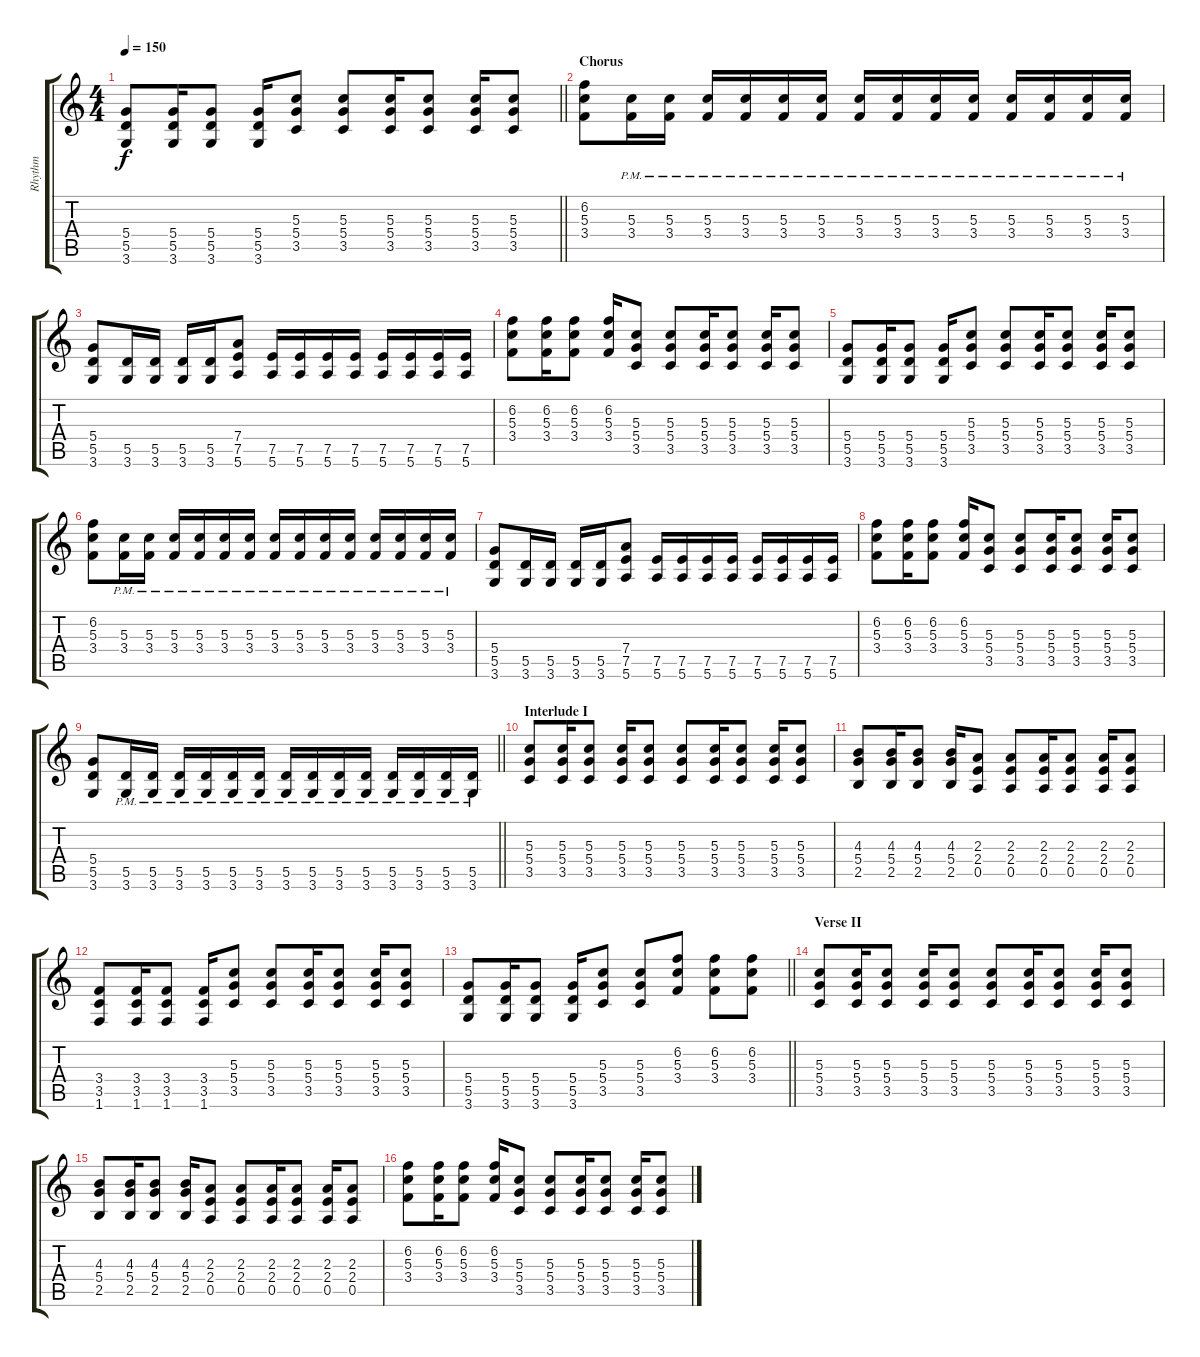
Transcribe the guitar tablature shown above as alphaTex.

\track ("Rhythm" "Rhythm") {instrument overdrivenguitar}
\staff {score tabs}
\tuning (E4 B3 G3 D3 A2 E2) {hide}
\ts (4 4)
\tempo 150
\clef g2
\barLineRight lightlight
\ks c
(5.4 5.5 3.6).8{dy f} (5.4 5.5 3.6).16 (5.4 5.5 3.6).8 (5.4 5.5 3.6).16 (5.3 5.4 3.5).8 (5.3 5.4 3.5).8 (5.3 5.4 3.5).16 (5.3 5.4 3.5).8 (5.3 5.4 3.5).16 (5.3 5.4 3.5).8 |
\section ("" "Chorus")
(6.2 5.3 3.4).8 (5.3{pm} 3.4{pm}).16 (5.3{pm} 3.4{pm}).16 (5.3{pm} 3.4{pm}).16 (5.3{pm} 3.4{pm}).16 (5.3{pm} 3.4{pm}).16 (5.3{pm} 3.4{pm}).16 (5.3{pm} 3.4{pm}).16 (5.3{pm} 3.4{pm}).16 (5.3{pm} 3.4{pm}).16 (5.3{pm} 3.4{pm}).16 (5.3{pm} 3.4{pm}).16 (5.3{pm} 3.4{pm}).16 (5.3{pm} 3.4{pm}).16 (5.3{pm} 3.4{pm}).16 |
(5.4 5.5 3.6).8 (5.5 3.6).16 (5.5 3.6).16 (5.5 3.6).16 (5.5 3.6).16 (7.4 7.5 5.6).8 (7.5 5.6).16 (7.5 5.6).16 (7.5 5.6).16 (7.5 5.6).16 (7.5 5.6).16 (7.5 5.6).16 (7.5 5.6).16 (7.5 5.6).16 |
(6.2 5.3 3.4).8 (6.2 5.3 3.4).16 (6.2 5.3 3.4).8 (6.2 5.3 3.4).16 (5.3 5.4 3.5).8 (5.3 5.4 3.5).8 (5.3 5.4 3.5).16 (5.3 5.4 3.5).8 (5.3 5.4 3.5).16 (5.3 5.4 3.5).8 |
(5.4 5.5 3.6).8 (5.4 5.5 3.6).16 (5.4 5.5 3.6).8 (5.4 5.5 3.6).16 (5.3 5.4 3.5).8 (5.3 5.4 3.5).8 (5.3 5.4 3.5).16 (5.3 5.4 3.5).8 (5.3 5.4 3.5).16 (5.3 5.4 3.5).8 |
(6.2 5.3 3.4).8 (5.3{pm} 3.4{pm}).16 (5.3{pm} 3.4{pm}).16 (5.3{pm} 3.4{pm}).16 (5.3{pm} 3.4{pm}).16 (5.3{pm} 3.4{pm}).16 (5.3{pm} 3.4{pm}).16 (5.3{pm} 3.4{pm}).16 (5.3{pm} 3.4{pm}).16 (5.3{pm} 3.4{pm}).16 (5.3{pm} 3.4{pm}).16 (5.3{pm} 3.4{pm}).16 (5.3{pm} 3.4{pm}).16 (5.3{pm} 3.4{pm}).16 (5.3{pm} 3.4{pm}).16 |
(5.4 5.5 3.6).8 (5.5 3.6).16 (5.5 3.6).16 (5.5 3.6).16 (5.5 3.6).16 (7.4 7.5 5.6).8 (7.5 5.6).16 (7.5 5.6).16 (7.5 5.6).16 (7.5 5.6).16 (7.5 5.6).16 (7.5 5.6).16 (7.5 5.6).16 (7.5 5.6).16 |
(6.2 5.3 3.4).8 (6.2 5.3 3.4).16 (6.2 5.3 3.4).8 (6.2 5.3 3.4).16 (5.3 5.4 3.5).8 (5.3 5.4 3.5).8 (5.3 5.4 3.5).16 (5.3 5.4 3.5).8 (5.3 5.4 3.5).16 (5.3 5.4 3.5).8 |
\barLineRight lightlight
(5.4 5.5 3.6).8 (5.5{pm} 3.6{pm}).16 (5.5{pm} 3.6{pm}).16 (5.5{pm} 3.6{pm}).16 (5.5{pm} 3.6{pm}).16 (5.5{pm} 3.6{pm}).16 (5.5{pm} 3.6{pm}).16 (5.5{pm} 3.6{pm}).16 (5.5{pm} 3.6{pm}).16 (5.5{pm} 3.6{pm}).16 (5.5{pm} 3.6{pm}).16 (5.5{pm} 3.6{pm}).16 (5.5{pm} 3.6{pm}).16 (5.5{pm} 3.6{pm}).16 (5.5{pm} 3.6{pm}).16 |
\section ("" "Interlude I")
(5.3 5.4 3.5).8 (5.3 5.4 3.5).16 (5.3 5.4 3.5).8 (5.3 5.4 3.5).16 (5.3 5.4 3.5).8 (5.3 5.4 3.5).8 (5.3 5.4 3.5).16 (5.3 5.4 3.5).8 (5.3 5.4 3.5).16 (5.3 5.4 3.5).8 |
(4.3 5.4 2.5).8 (4.3 5.4 2.5).16 (4.3 5.4 2.5).8 (4.3 5.4 2.5).16 (2.3 2.4 0.5).8 (2.3 2.4 0.5).8 (2.3 2.4 0.5).16 (2.3 2.4 0.5).8 (2.3 2.4 0.5).16 (2.3 2.4 0.5).8 |
(3.4 3.5 1.6).8 (3.4 3.5 1.6).16 (3.4 3.5 1.6).8 (3.4 3.5 1.6).16 (5.3 5.4 3.5).8 (5.3 5.4 3.5).8 (5.3 5.4 3.5).16 (5.3 5.4 3.5).8 (5.3 5.4 3.5).16 (5.3 5.4 3.5).8 |
\barLineRight lightlight
(5.4 5.5 3.6).8 (5.4 5.5 3.6).16 (5.4 5.5 3.6).8 (5.4 5.5 3.6).16 (5.3 5.4 3.5).8 (5.3 5.4 3.5).8 (6.2 5.3 3.4).8 (6.2 5.3 3.4).8 (6.2 5.3 3.4).8 |
\section ("" "Verse II")
(5.3 5.4 3.5).8 (5.3 5.4 3.5).16 (5.3 5.4 3.5).8 (5.3 5.4 3.5).16 (5.3 5.4 3.5).8 (5.3 5.4 3.5).8 (5.3 5.4 3.5).16 (5.3 5.4 3.5).8 (5.3 5.4 3.5).16 (5.3 5.4 3.5).8 |
(4.3 5.4 2.5).8 (4.3 5.4 2.5).16 (4.3 5.4 2.5).8 (4.3 5.4 2.5).16 (2.3 2.4 0.5).8 (2.3 2.4 0.5).8 (2.3 2.4 0.5).16 (2.3 2.4 0.5).8 (2.3 2.4 0.5).16 (2.3 2.4 0.5).8 |
(6.2 5.3 3.4).8 (6.2 5.3 3.4).16 (6.2 5.3 3.4).8 (6.2 5.3 3.4).16 (5.3 5.4 3.5).8 (5.3 5.4 3.5).8 (5.3 5.4 3.5).16 (5.3 5.4 3.5).8 (5.3 5.4 3.5).16 (5.3 5.4 3.5).8
